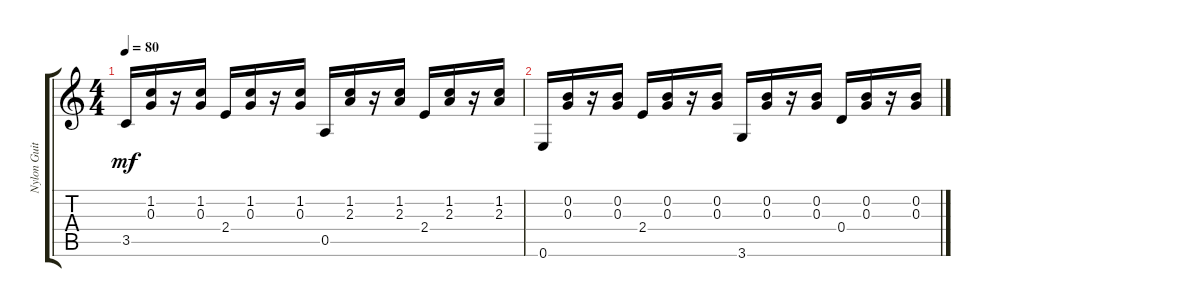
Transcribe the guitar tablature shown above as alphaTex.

\track ("Nylon Guitar" "Nylon Guit") {instrument acousticguitarnylon}
\staff {score tabs}
\tuning (E4 B3 G3 D3 A2 E2) {hide}
\ts (4 4)
\tempo 80
\clef g2
\ks c
3.5.16{dy mf instrument acousticguitarnylon} (1.2 0.3).16 r.16 (1.2 0.3).16 2.4.16 (1.2 0.3).16 r.16 (1.2 0.3).16 0.5.16 (1.2 2.3).16 r.16 (1.2 2.3).16 2.4.16 (1.2 2.3).16 r.16 (1.2 2.3).16 |
0.6.16 (0.2 0.3).16 r.16 (0.2 0.3).16 2.4.16 (0.2 0.3).16 r.16 (0.2 0.3).16 3.6.16 (0.2 0.3).16 r.16 (0.2 0.3).16 0.4.16 (0.2 0.3).16 r.16 (0.2 0.3).16
